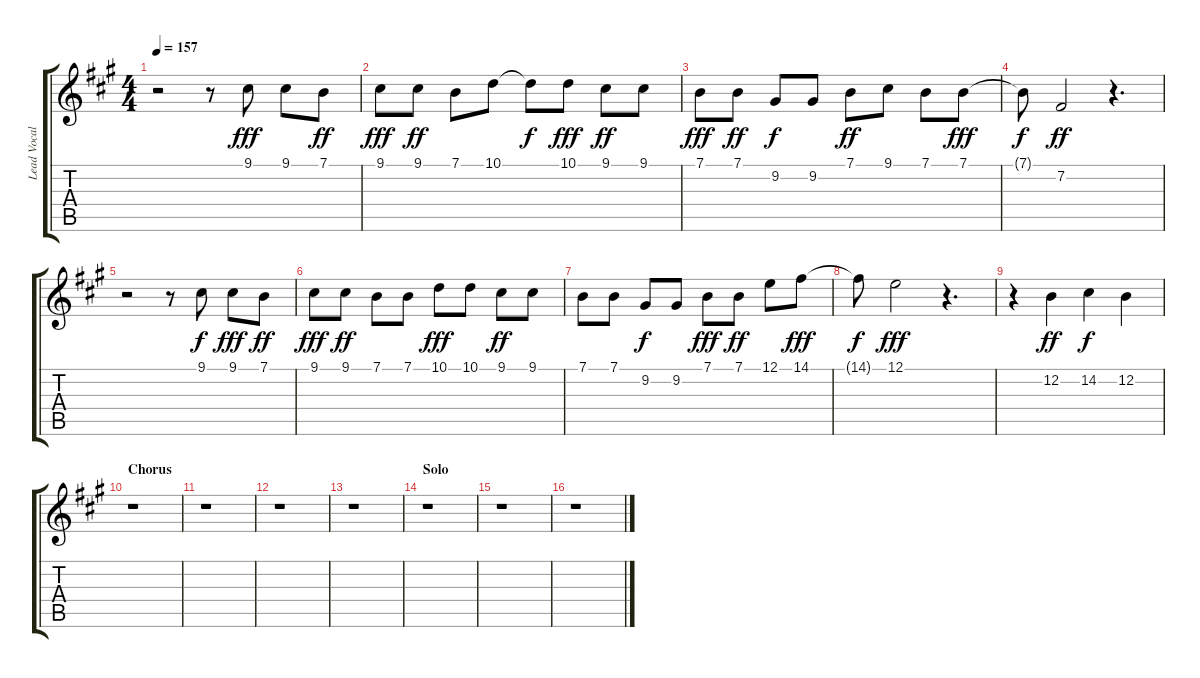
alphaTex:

\track ("Lead Vocal" "Lead Vocal") {instrument tenorsax}
\staff {score tabs}
\tuning (E4 B3 G3 D3 A2 E2) {hide}
\ts (4 4)
\tempo 157
\clef g2
\ks a
r.2{dy fff} r.8 9.1.8 9.1.8 7.1.8{dy ff} |
9.1.8{dy fff} 9.1.8{dy ff} 7.1.8 10.1.8 10.1{t}.8{dy f} 10.1.8{dy fff} 9.1.8{dy ff} 9.1.8 |
7.1.8{dy fff} 7.1.8{dy ff} 9.2.8{dy f} 9.2.8 7.1.8{dy ff} 9.1.8 7.1.8 7.1.8{dy fff} |
7.1{t}.8{dy f} 7.2.2{dy ff} r.4{d} |
r.2 r.8 9.1.8{dy f} 9.1.8{dy fff} 7.1.8{dy ff} |
9.1.8{dy fff} 9.1.8{dy ff} 7.1.8 7.1.8 10.1.8{dy fff} 10.1.8 9.1.8{dy ff} 9.1.8 |
7.1.8 7.1.8 9.2.8{dy f} 9.2.8 7.1.8{dy fff} 7.1.8{dy ff} 12.1.8 14.1.8{dy fff} |
14.1{t}.8{dy f} 12.1.2{dy fff} r.4{d} |
r.4 12.2.4{dy ff} 14.2.4{dy f} 12.2.4 |
\section ("" "Chorus")
r.1 |
r.1 |
r.1 |
r.1 |
\section ("" "Solo")
r.1 |
r.1 |
r.1
